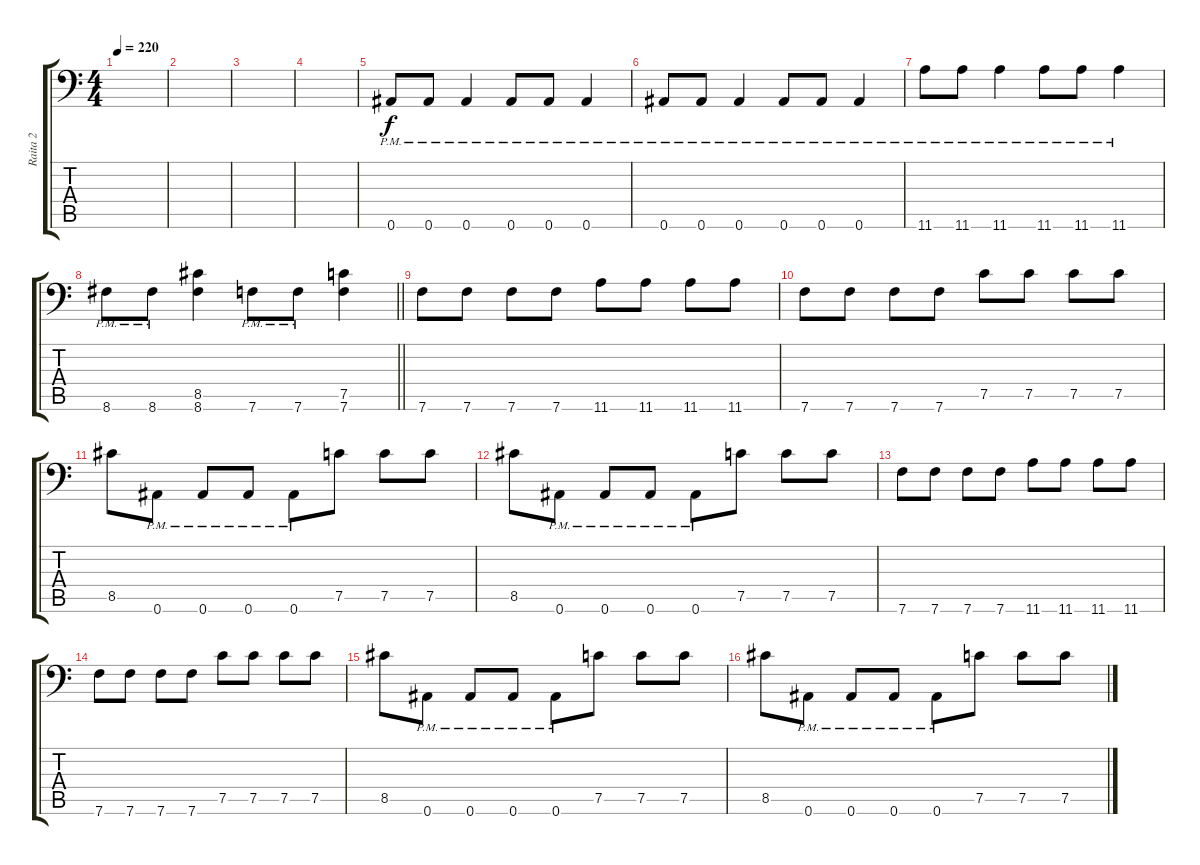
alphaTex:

\track ("Raita 2" "Raita 2") {instrument distortionguitar}
\staff {score tabs}
\tuning (C4 G3 Eb3 Bb2 F2 Bb1) {hide}
\ts (4 4)
\tempo 220
\clef f4
\ks c
|
|
|
|
0.6{pm}.8 0.6{pm}.8 0.6{pm}.4 0.6{pm}.8 0.6{pm}.8 0.6{pm}.4 |
0.6{pm}.8 0.6{pm}.8 0.6{pm}.4 0.6{pm}.8 0.6{pm}.8 0.6{pm}.4 |
11.6{pm}.8 11.6{pm}.8 11.6{pm}.4 11.6{pm}.8 11.6{pm}.8 11.6{pm}.4 |
\barLineRight lightlight
8.6{pm}.8 8.6{pm}.8 (8.5 8.6).4 7.6{pm}.8 7.6{pm}.8 (7.5 7.6).4 |
\section ("" "")
7.6.8 7.6.8 7.6.8 7.6.8 11.6.8 11.6.8 11.6.8 11.6.8 |
7.6.8 7.6.8 7.6.8 7.6.8 7.5.8 7.5.8 7.5.8 7.5.8 |
8.5.8 0.6{pm}.8 0.6{pm}.8 0.6{pm}.8 0.6{pm}.8 7.5.8 7.5.8 7.5.8 |
8.5.8 0.6{pm}.8 0.6{pm}.8 0.6{pm}.8 0.6{pm}.8 7.5.8 7.5.8 7.5.8 |
7.6.8 7.6.8 7.6.8 7.6.8 11.6.8 11.6.8 11.6.8 11.6.8 |
7.6.8 7.6.8 7.6.8 7.6.8 7.5.8 7.5.8 7.5.8 7.5.8 |
8.5.8 0.6{pm}.8 0.6{pm}.8 0.6{pm}.8 0.6{pm}.8 7.5.8 7.5.8 7.5.8 |
8.5.8 0.6{pm}.8 0.6{pm}.8 0.6{pm}.8 0.6{pm}.8 7.5.8 7.5.8 7.5.8
